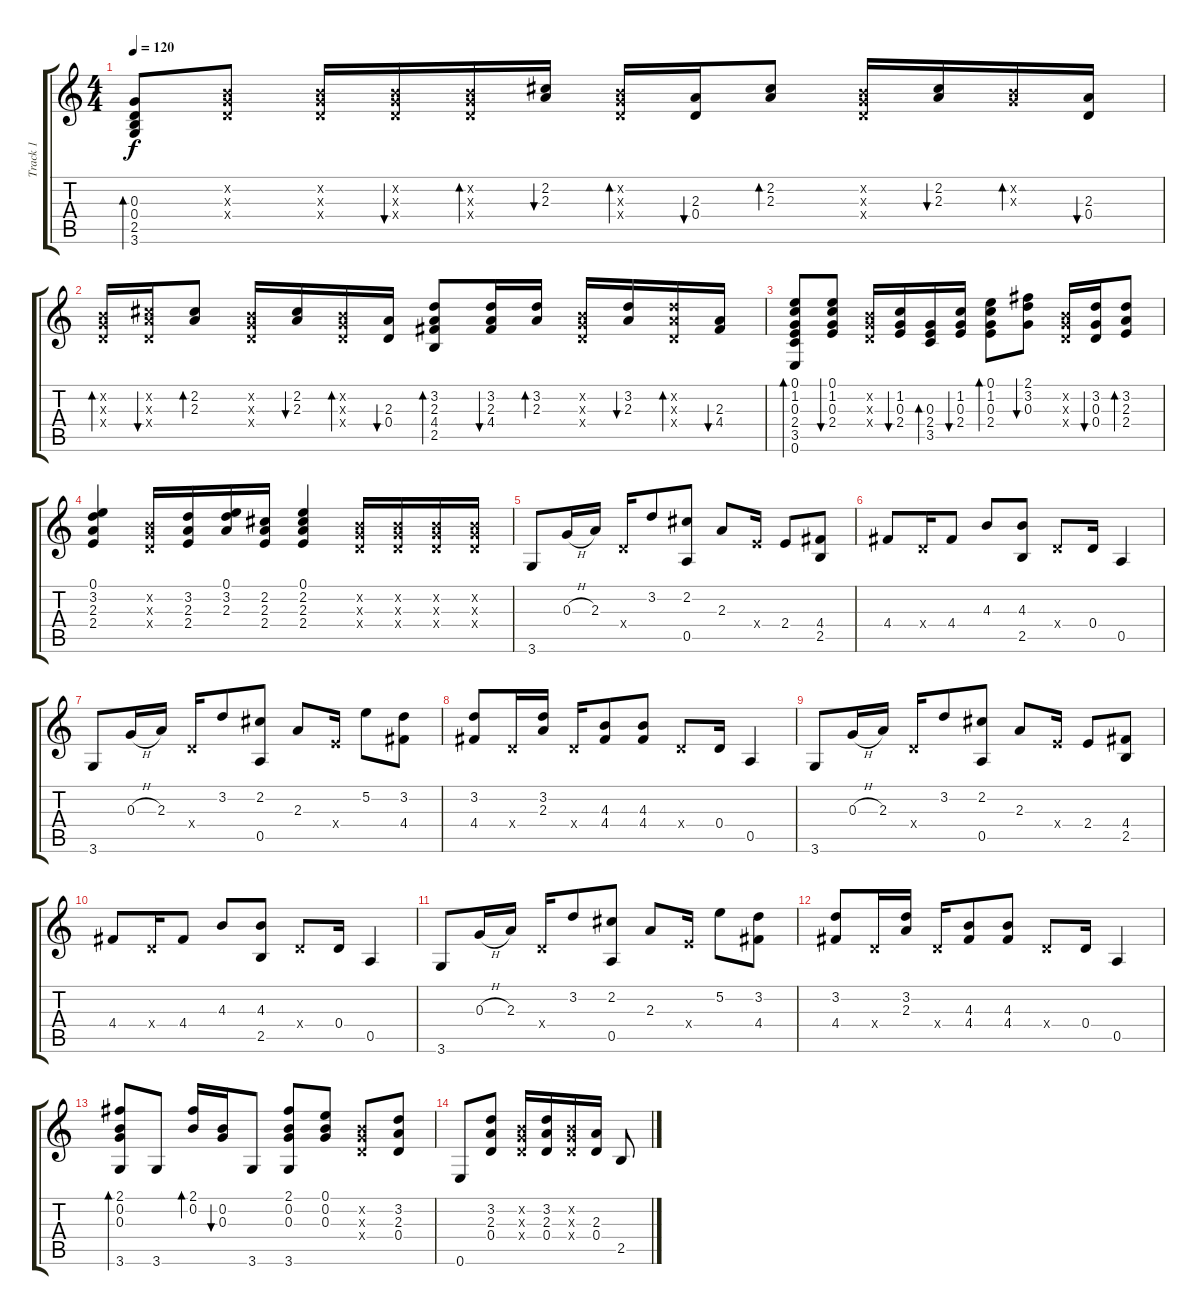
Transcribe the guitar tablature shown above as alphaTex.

\track ("Track 1" "Track 1") {instrument acousticguitarsteel}
\staff {score tabs}
\tuning (E4 B3 G3 D3 A2 E2) {hide}
\ts (4 4)
\tempo 120
\clef g2
\ks c
(0.3 0.4 2.5 3.6).8{bd 60 dy f} (0.2{x} 0.3{x} 0.4{x}).8 (0.2{x} 0.3{x} 0.4{x}).16 (0.2{x} 0.3{x} 0.4{x}).16{bu 60} (0.2{x} 0.3{x} 0.4{x}).16{bd 60} (2.2 2.3).16{bu 60} (0.2{x} 0.3{x} 0.4{x}).16{bd 60} (2.3 0.4).16{bu 60} (2.2 2.3).8{bd 60} (0.2{x} 0.3{x} 0.4{x}).16 (2.2 2.3).16{bu 60} (0.2{x} 0.3{x}).16{bd 60} (2.3 0.4).16{bu 60} |
(0.2{x} 0.3{x} 0.4{x}).16{bd 60} (2.2{x} 2.3{x} 0.4{x}).16{bu 60} (2.2 2.3).8{bd 60} (0.2{x} 0.3{x} 0.4{x}).16 (2.2 2.3).16{bu 60} (0.2{x} 0.3{x} 0.4{x}).16{bd 60} (2.3 0.4).16{bu 60} (3.2 2.3 4.4 2.5).8{bd 60} (3.2 2.3 4.4).16{bu 60} (3.2 2.3).16{bd 60} (0.2{x} 0.3{x} 0.4{x}).16 (3.2 2.3).16{bu 60} (3.2{x} 2.3{x} 0.4{x}).16{bd 60} (2.3 4.4).16{bu 60} |
(0.1 1.2 0.3 2.4 3.5 0.6).8{bd 60} (0.1 1.2 0.3 2.4).8{bu 60} (0.2{x} 0.3{x} 0.4{x}).16 (1.2 0.3 2.4).16{bu 60} (0.3 2.4 3.5).16{bd 60} (1.2 0.3 2.4).16{bu 60} (0.1 1.2 0.3 2.4).8{bd 60} (2.1 3.2 0.3).8{bu 60} (0.2{x} 0.3{x} 0.4{x}).16 (3.2 0.3 0.4).16{bu 60} (3.2 2.3 2.4).8{bd 60} |
(0.1 3.2 2.3 2.4).4 (0.2{x} 0.3{x} 0.4{x}).16 (3.2 2.3 2.4).16 (0.1 3.2 2.3).16 (2.2 2.3 2.4).16 (0.1 2.2 2.3 2.4).4 (0.2{x} 0.3{x} 0.4{x}).16 (0.2{x} 0.3{x} 0.4{x}).16 (0.2{x} 0.3{x} 0.4{x}).16 (0.2{x} 0.3{x} 0.4{x}).16 |
3.6.8 0.3{h}.16 2.3.16 0.4{x}.16 3.2.8 (2.2 0.5).8 2.3.8 2.4{x}.16 2.4.8 (4.4 2.5).8 |
4.4.8 0.4{x}.16 4.4.8 4.3.8 (4.3 2.5).8 0.4{x}.8 0.4.16 0.5.4 |
3.6.8 0.3{h}.16 2.3.16 0.4{x}.16 3.2.8 (2.2 0.5).8 2.3.8 2.4{x}.16 5.2.8 (3.2 4.4).8 |
(3.2 4.4).8 0.4{x}.16 (3.2 2.3).16 0.4{x}.16 (4.3 4.4).8 (4.3 4.4).8 0.4{x}.8 0.4.16 0.5.4 |
3.6.8 0.3{h}.16 2.3.16 0.4{x}.16 3.2.8 (2.2 0.5).8 2.3.8 2.4{x}.16 2.4.8 (4.4 2.5).8 |
4.4.8 0.4{x}.16 4.4.8 4.3.8 (4.3 2.5).8 0.4{x}.8 0.4.16 0.5.4 |
3.6.8 0.3{h}.16 2.3.16 0.4{x}.16 3.2.8 (2.2 0.5).8 2.3.8 2.4{x}.16 5.2.8 (3.2 4.4).8 |
(3.2 4.4).8 0.4{x}.16 (3.2 2.3).16 0.4{x}.16 (4.3 4.4).8 (4.3 4.4).8 0.4{x}.8 0.4.16 0.5.4 |
(2.1 0.2 0.3 3.6).8{bd 60} 3.6.8 (2.1 0.2).16{bd 60} (0.2 0.3).16{bu 60} 3.6.8 (2.1 0.2 0.3 3.6).8 (0.1 0.2 0.3).8 (0.2{x} 0.3{x} 0.4{x}).8 (3.2 2.3 0.4).8 |
0.6.8 (3.2 2.3 0.4).8 (0.2{x} 0.3{x} 0.4{x}).16 (3.2 2.3 0.4).16 (0.2{x} 0.3{x} 0.4{x}).16 (2.3 0.4).16 2.5.8
